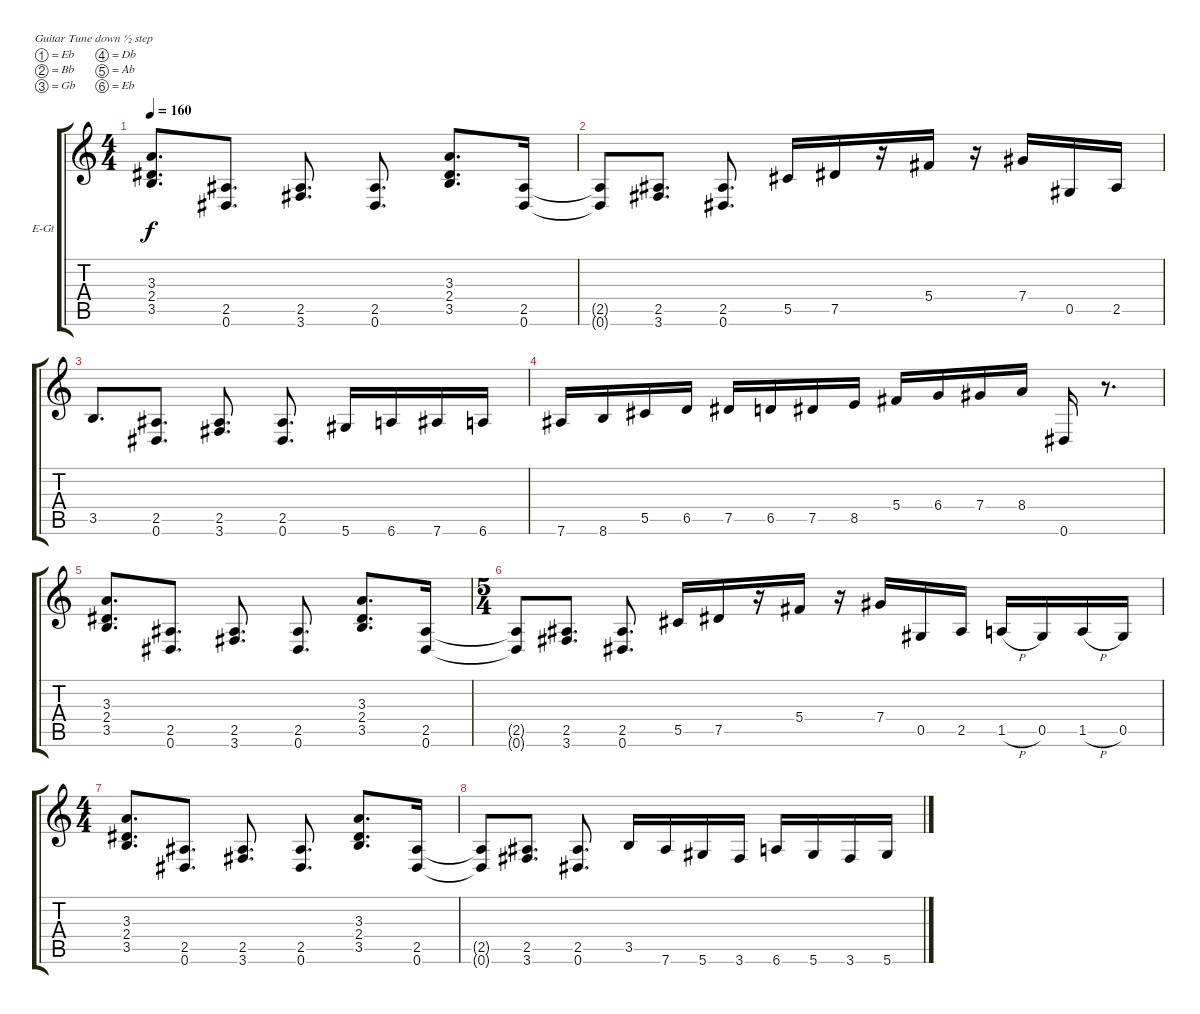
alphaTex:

\defaultSystemsLayout 4
\bracketExtendMode groupsimilarinstruments
\firstSystemTrackNameOrientation horizontal
\otherSystemsTrackNameOrientation horizontal
\track ("Luke Hoskin" "E-Gt") {instrument distortionguitar}
\staff {score tabs}
\tuning (Eb4 Bb3 Gb3 Db3 Ab2 Eb2)
\ts (4 4)
\tempo 160
\clef g2
\scale
0.288057
\ks c
(3.5 2.4 3.3).8{d dy f} (2.5 0.6).8{d} (3.6 2.5).8{d} (2.5 0.6).8{d} (3.5 2.4 3.3).8{d} (0.6 2.5).16 |
(0.6{t} 2.5{t}).8 (2.5 3.6).8{d} (0.6 2.5).8{d} 5.5.16 7.5.16 r.16 5.4.16 r.16 7.4.16 0.5.16 2.5.16 |
3.5.8{d} (2.5 0.6).8{d} (3.6 2.5).8{d} (2.5 0.6).8{d} 5.6.16 6.6.16 7.6.16 6.6.16 |
7.6.16 8.6.16 5.5.16 6.5.16 7.5.16 6.5.16 7.5.16 8.5.16 5.4.16 6.4.16 7.4.16 8.4.16 0.6.16 r.8{d} |
(3.5 2.4 3.3).8{d} (2.5 0.6).8{d} (3.6 2.5).8{d} (2.5 0.6).8{d} (3.5 2.4 3.3).8{d} (0.6 2.5).16 |
\ts (5 4)
(0.6{t} 2.5{t}).8 (2.5 3.6).8{d} (0.6 2.5).8{d} 5.5.16 7.5.16 r.16 5.4.16 r.16 7.4.16 0.5.16 2.5.16 1.5{h}.16 0.5.16 1.5{h}.16 0.5.16 |
\ts (4 4)
(3.3 2.4 3.5).8{d} (2.5 0.6).8{d} (3.6 2.5).8{d} (2.5 0.6).8{d} (3.5 2.4 3.3).8{d} (0.6 2.5).16 |
(0.6{t} 2.5{t}).8 (2.5 3.6).8{d} (0.6 2.5).8{d} 3.5.16 7.6.16 5.6.16 3.6.16 6.6.16 5.6.16 3.6.16 5.6.16
